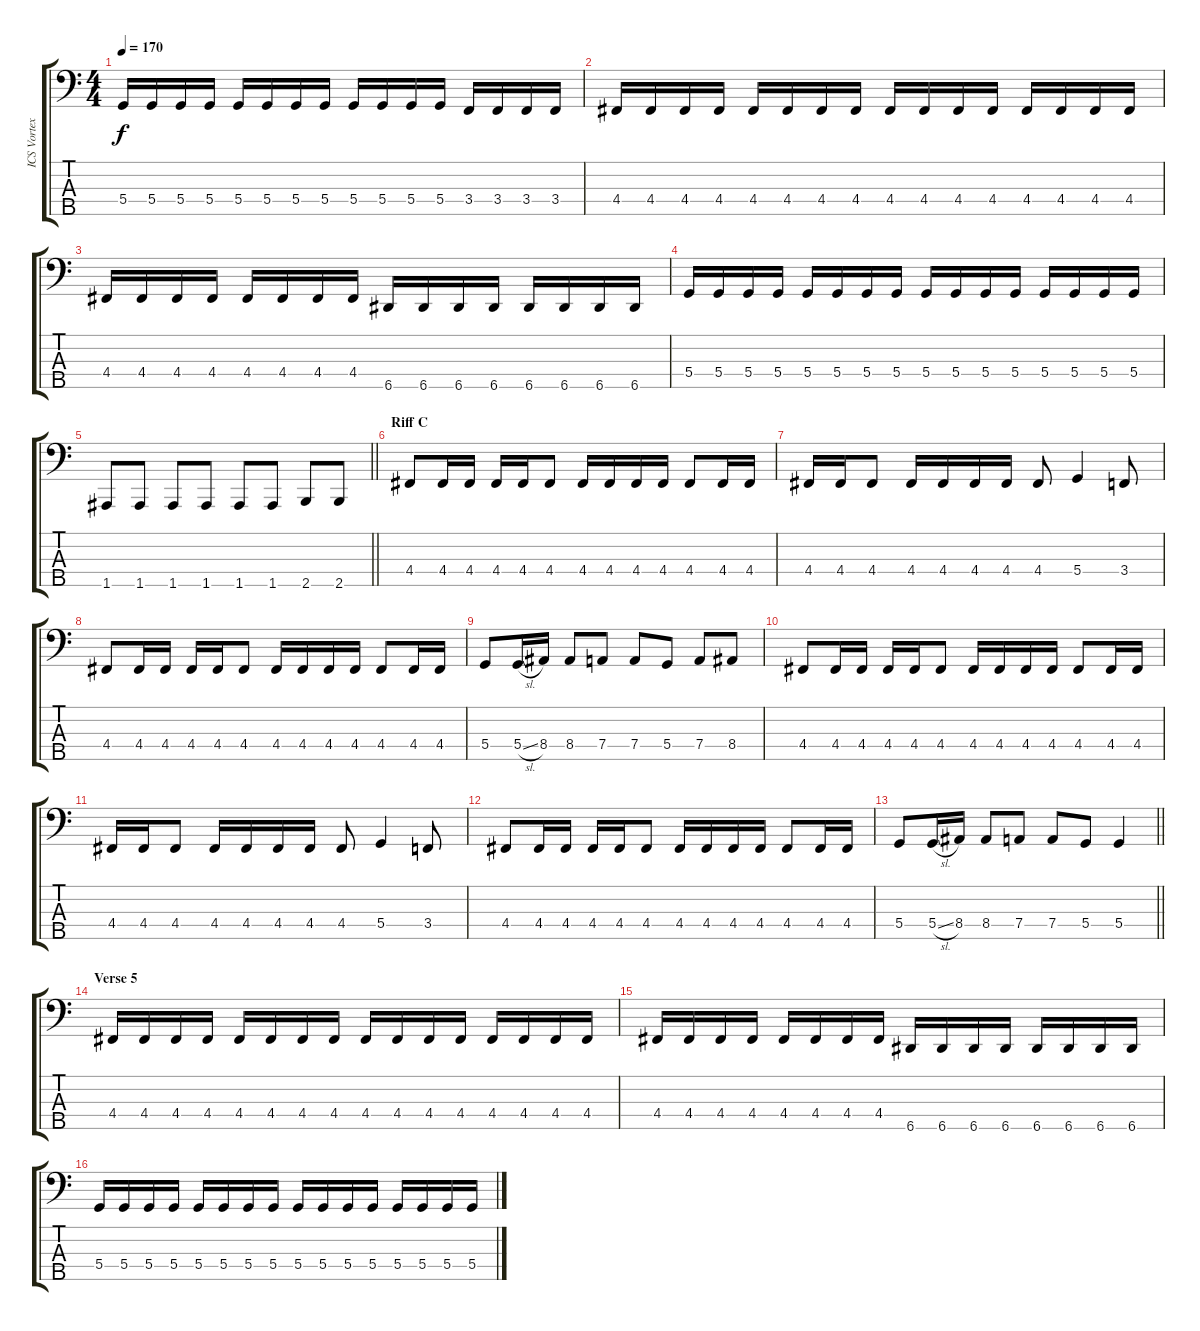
\track ("ICS Vortex" "ICS Vortex") {instrument electricbassfinger}
\staff {score tabs}
\tuning (F2 C2 G1 D1 A0) {hide}
\ts (4 4)
\tempo 170
\clef f4
\ks c
5.4.16{dy f} 5.4.16 5.4.16 5.4.16 5.4.16 5.4.16 5.4.16 5.4.16 5.4.16 5.4.16 5.4.16 5.4.16 3.4.16 3.4.16 3.4.16 3.4.16 |
4.4.16 4.4.16 4.4.16 4.4.16 4.4.16 4.4.16 4.4.16 4.4.16 4.4.16 4.4.16 4.4.16 4.4.16 4.4.16 4.4.16 4.4.16 4.4.16 |
4.4.16 4.4.16 4.4.16 4.4.16 4.4.16 4.4.16 4.4.16 4.4.16 6.5.16 6.5.16 6.5.16 6.5.16 6.5.16 6.5.16 6.5.16 6.5.16 |
5.4.16 5.4.16 5.4.16 5.4.16 5.4.16 5.4.16 5.4.16 5.4.16 5.4.16 5.4.16 5.4.16 5.4.16 5.4.16 5.4.16 5.4.16 5.4.16 |
\barLineRight lightlight
1.5.8 1.5.8 1.5.8 1.5.8 1.5.8 1.5.8 2.5.8 2.5.8 |
\section ("" "Riff C")
4.4.8 4.4.16 4.4.16 4.4.16 4.4.16 4.4.8 4.4.16 4.4.16 4.4.16 4.4.16 4.4.8 4.4.16 4.4.16 |
4.4.16 4.4.16 4.4.8 4.4.16 4.4.16 4.4.16 4.4.16 4.4.8 5.4.4 3.4.8 |
4.4.8 4.4.16 4.4.16 4.4.16 4.4.16 4.4.8 4.4.16 4.4.16 4.4.16 4.4.16 4.4.8 4.4.16 4.4.16 |
5.4.8 5.4{sl}.16 8.4.16 8.4.8 7.4.8 7.4.8 5.4.8 7.4.8 8.4.8 |
4.4.8 4.4.16 4.4.16 4.4.16 4.4.16 4.4.8 4.4.16 4.4.16 4.4.16 4.4.16 4.4.8 4.4.16 4.4.16 |
4.4.16 4.4.16 4.4.8 4.4.16 4.4.16 4.4.16 4.4.16 4.4.8 5.4.4 3.4.8 |
4.4.8 4.4.16 4.4.16 4.4.16 4.4.16 4.4.8 4.4.16 4.4.16 4.4.16 4.4.16 4.4.8 4.4.16 4.4.16 |
\barLineRight lightlight
5.4.8 5.4{sl}.16 8.4.16 8.4.8 7.4.8 7.4.8 5.4.8 5.4.4 |
\section ("" "Verse 5")
4.4.16 4.4.16 4.4.16 4.4.16 4.4.16 4.4.16 4.4.16 4.4.16 4.4.16 4.4.16 4.4.16 4.4.16 4.4.16 4.4.16 4.4.16 4.4.16 |
4.4.16 4.4.16 4.4.16 4.4.16 4.4.16 4.4.16 4.4.16 4.4.16 6.5.16 6.5.16 6.5.16 6.5.16 6.5.16 6.5.16 6.5.16 6.5.16 |
5.4.16 5.4.16 5.4.16 5.4.16 5.4.16 5.4.16 5.4.16 5.4.16 5.4.16 5.4.16 5.4.16 5.4.16 5.4.16 5.4.16 5.4.16 5.4.16
